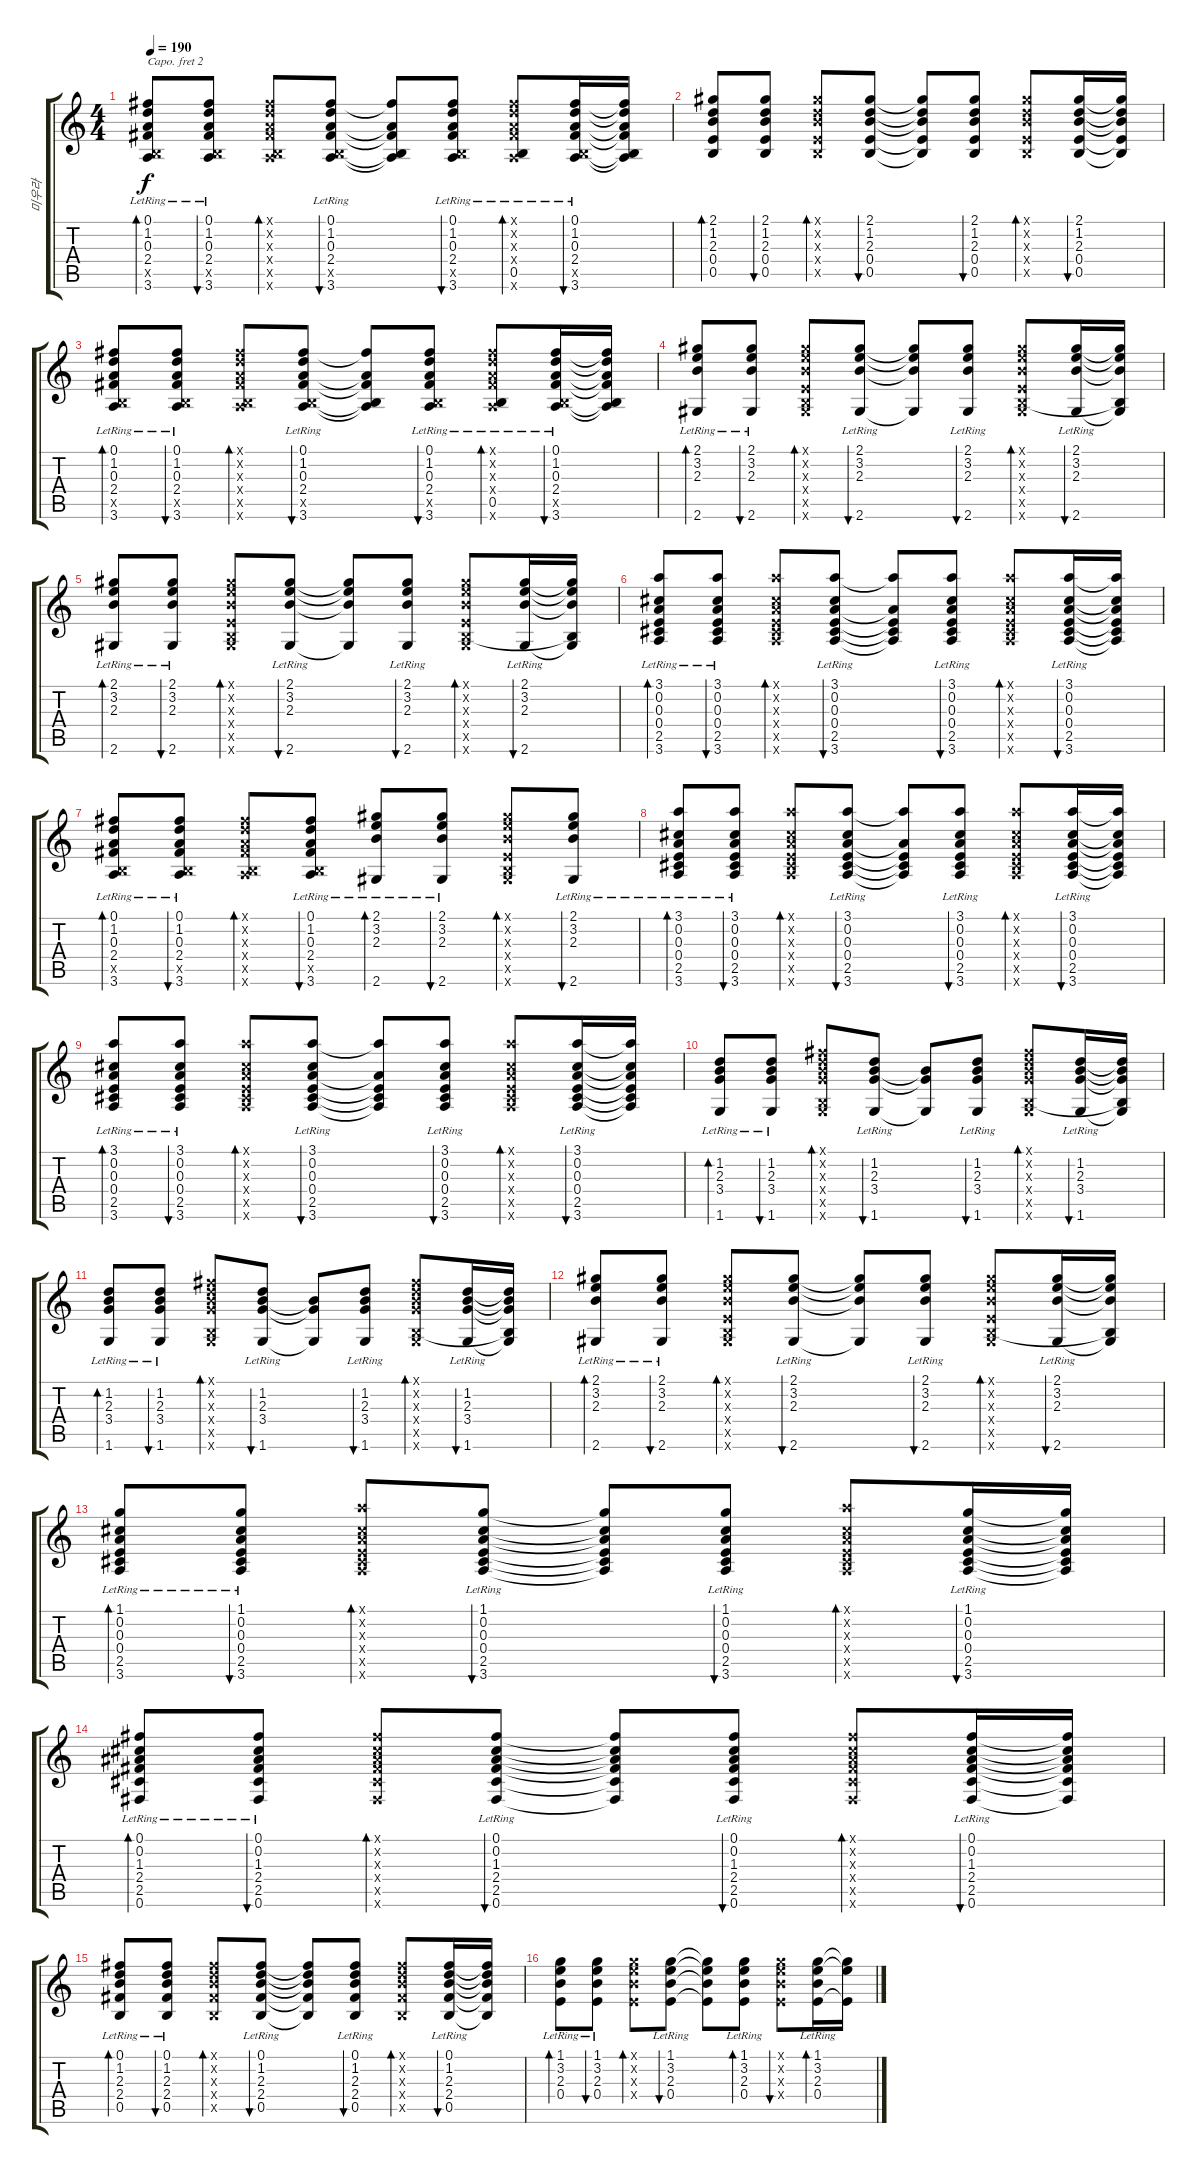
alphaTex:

\track ("미우라" "미우라") {instrument acousticguitarsteel}
\staff {score tabs}
\capo 2
\tuning (E4 B3 G3 D3 A2 E2) {hide}
\ts (4 4)
\tempo 190
\clef g2
\ks c
(0.1{lr} 1.2{lr} 0.3{lr} 2.4{lr} 0.5{x} 3.6{lr}).8{bd 60 dy f} (0.1{lr} 1.2{lr} 0.3{lr} 2.4{lr} 0.5{x} 3.6{lr}).8{bu 60} (0.1{x} 1.2{x} 0.3{x} 2.4{x} 0.5{x} 3.6{x}).8{bd 60} (0.1{lr} 1.2{lr} 0.3{lr} 2.4{lr} 0.5{x} 3.6{lr}).8{bu 60} (0.1{t} 0.3{t} 2.4{t} 0.5{t} 3.6{t}).8 (0.1{lr} 1.2{lr} 0.3{lr} 2.4{lr} 0.5{x} 3.6{lr}).8{bu 60} (0.1{x} 1.2{x} 0.3{x} 2.4{x} 0.5{lr} 3.6{x}).8{bd 60} (0.1{lr} 1.2{lr} 0.3{lr} 2.4{lr} 0.5{x} 3.6{lr}).16{bu 60} (0.1{t} 1.2{t} 0.3{t} 2.4{t} 0.5{t} 3.6{t}).16 |
(2.1 1.2 2.3 0.4 0.5).8{bd 60} (2.1 1.2 2.3 0.4 0.5).8{bu 60} (2.1{x} 1.2{x} 2.3{x} 0.4{x} 0.5{x}).8{bd 60} (2.1 1.2 2.3 0.4 0.5).8{bu 60} (2.1{t} 1.2{t} 2.3{t} 0.4{t} 0.5{t}).8 (2.1 1.2 2.3 0.4 0.5).8{bu 60} (2.1{x} 1.2{x} 2.3{x} 0.4{x} 0.5{x}).8{bd 60} (2.1 1.2 2.3 0.4 0.5).16{bu 60} (2.1{t} 1.2{t} 2.3{t} 0.4{t} 0.5{t}).16 |
(0.1{lr} 1.2{lr} 0.3{lr} 2.4{lr} 0.5{x} 3.6{lr}).8{bd 60} (0.1{lr} 1.2{lr} 0.3{lr} 2.4{lr} 0.5{x} 3.6{lr}).8{bu 60} (0.1{x} 1.2{x} 0.3{x} 2.4{x} 0.5{x} 3.6{x}).8{bd 60} (0.1{lr} 1.2{lr} 0.3{lr} 2.4{lr} 0.5{x} 3.6{lr}).8{bu 60} (0.1{t} 0.3{t} 2.4{t} 0.5{t} 3.6{t}).8 (0.1{lr} 1.2{lr} 0.3{lr} 2.4{lr} 0.5{x} 3.6{lr}).8{bu 60} (0.1{x} 1.2{x} 0.3{x} 2.4{x} 0.5{lr} 3.6{x}).8{bd 60} (0.1{lr} 1.2{lr} 0.3{lr} 2.4{lr} 0.5{x} 3.6{lr}).16{bu 60} (0.1{t} 1.2{t} 0.3{t} 2.4{t} 0.5{t} 3.6{t}).16 |
(2.1{lr} 3.2{lr} 2.3{lr} 2.6{lr}).8{bd 60} (2.1{lr} 3.2{lr} 2.3{lr} 2.6{lr}).8{bu 60} (2.1{x} 3.2{x} 2.3{x} 0.4{x} 0.5{x} 2.6{x}).8{bd 60} (2.1{lr} 3.2{lr} 2.3{lr} 2.6{lr}).8{bu 60} (2.1{t} 3.2{t} 2.3{t} 2.6{t}).8 (2.1{lr} 3.2{lr} 2.3{lr} 2.6{lr}).8{bu 60} (2.1{x} 3.2{x} 2.3{x} 0.4{x} 0.5{x} 2.6{x}).8{bd 60} (2.1{lr} 3.2{lr} 2.3{lr} 2.6{lr}).16{bu 60} (2.1{t} 3.2{t} 2.3{t} 0.5{t} 2.6{t}).16 |
(2.1{lr} 3.2{lr} 2.3{lr} 2.6{lr}).8{bd 60} (2.1{lr} 3.2{lr} 2.3{lr} 2.6{lr}).8{bu 60} (2.1{x} 3.2{x} 2.3{x} 0.4{x} 0.5{x} 2.6{x}).8{bd 60} (2.1{lr} 3.2{lr} 2.3{lr} 2.6{lr}).8{bu 60} (2.1{t} 3.2{t} 2.3{t} 2.6{t}).8 (2.1{lr} 3.2{lr} 2.3{lr} 2.6{lr}).8{bu 60} (2.1{x} 3.2{x} 2.3{x} 0.4{x} 0.5{x} 2.6{x}).8{bd 60} (2.1{lr} 3.2{lr} 2.3{lr} 2.6{lr}).16{bu 60} (2.1{t} 3.2{t} 2.3{t} 0.5{t} 2.6{t}).16 |
(3.1{lr} 0.2{lr} 0.3{lr} 0.4{lr} 2.5{lr} 3.6{lr}).8{bd 60} (3.1{lr} 0.2{lr} 0.3{lr} 0.4{lr} 2.5{lr} 3.6{lr}).8{bu 60} (3.1{x} 0.2{x} 0.3{x} 0.4{x} 2.5{x} 3.6{x}).8{bd 60} (3.1{lr} 0.2{lr} 0.3{lr} 0.4{lr} 2.5{lr} 3.6{lr}).8{bu 60} (3.1{t} 0.3{t} 0.4{t} 2.5{t} 3.6{t}).8 (3.1{lr} 0.2{lr} 0.3{lr} 0.4{lr} 2.5{lr} 3.6{lr}).8{bu 60} (3.1{x} 0.2{x} 0.3{x} 0.4{x} 2.5{x} 3.6{x}).8{bd 60} (3.1{lr} 0.2{lr} 0.3{lr} 0.4{lr} 2.5{lr} 3.6{lr}).16{bu 60} (3.1{t} 0.2{t} 0.3{t} 0.4{t} 2.5{t} 3.6{t}).16 |
(0.1{lr} 1.2{lr} 0.3{lr} 2.4{lr} 0.5{x} 3.6{lr}).8{bd 60} (0.1{lr} 1.2{lr} 0.3{lr} 2.4{lr} 0.5{x} 3.6{lr}).8{bu 60} (0.1{x} 1.2{x} 0.3{x} 2.4{x} 0.5{x} 3.6{x}).8{bd 60} (0.1{lr} 1.2{lr} 0.3{lr} 2.4{lr} 0.5{x} 3.6{lr}).8{bu 60} (2.1{lr} 3.2{lr} 2.3{lr} 2.6{lr}).8{bd 60} (2.1{lr} 3.2{lr} 2.3{lr} 2.6{lr}).8{bu 60} (2.1{x} 3.2{x} 2.3{x} 0.4{x} 0.5{x} 2.6{x}).8{bd 60} (2.1{lr} 3.2{lr} 2.3{lr} 2.6{lr}).8{bu 60} |
(3.1{lr} 0.2{lr} 0.3{lr} 0.4{lr} 2.5{lr} 3.6{lr}).8{bd 60} (3.1{lr} 0.2{lr} 0.3{lr} 0.4{lr} 2.5{lr} 3.6{lr}).8{bu 60} (3.1{x} 0.2{x} 0.3{x} 0.4{x} 2.5{x} 3.6{x}).8{bd 60} (3.1{lr} 0.2{lr} 0.3{lr} 0.4{lr} 2.5{lr} 3.6{lr}).8{bu 60} (3.1{t} 0.3{t} 0.4{t} 2.5{t} 3.6{t}).8 (3.1{lr} 0.2{lr} 0.3{lr} 0.4{lr} 2.5{lr} 3.6{lr}).8{bu 60} (3.1{x} 0.2{x} 0.3{x} 0.4{x} 2.5{x} 3.6{x}).8{bd 60} (3.1{lr} 0.2{lr} 0.3{lr} 0.4{lr} 2.5{lr} 3.6{lr}).16{bu 60} (3.1{t} 0.2{t} 0.3{t} 0.4{t} 2.5{t} 3.6{t}).16 |
(3.1{lr} 0.2{lr} 0.3{lr} 0.4{lr} 2.5{lr} 3.6{lr}).8{bd 60} (3.1{lr} 0.2{lr} 0.3{lr} 0.4{lr} 2.5{lr} 3.6{lr}).8{bu 60} (3.1{x} 0.2{x} 0.3{x} 0.4{x} 2.5{x} 3.6{x}).8{bd 60} (3.1{lr} 0.2{lr} 0.3{lr} 0.4{lr} 2.5{lr} 3.6{lr}).8{bu 60} (3.1{t} 0.3{t} 0.4{t} 2.5{t} 3.6{t}).8 (3.1{lr} 0.2{lr} 0.3{lr} 0.4{lr} 2.5{lr} 3.6{lr}).8{bu 60} (3.1{x} 0.2{x} 0.3{x} 0.4{x} 2.5{x} 3.6{x}).8{bd 60} (3.1{lr} 0.2{lr} 0.3{lr} 0.4{lr} 2.5{lr} 3.6{lr}).16{bu 60} (3.1{t} 0.2{t} 0.3{t} 0.4{t} 2.5{t} 3.6{t}).16 |
(1.2{lr} 2.3{lr} 3.4{lr} 1.6{lr}).8{bd 60} (1.2{lr} 2.3{lr} 3.4{lr} 1.6{lr}).8{bu 60} (0.1{x} 1.2{x} 2.3{x} 3.4{x} 0.5{x} 1.6{x}).8{bd 60} (1.2{lr} 2.3{lr} 3.4{lr} 1.6{lr}).8{bu 60} (2.3{t} 3.4{t} 1.6{t}).8 (1.2{lr} 2.3{lr} 3.4{lr} 1.6{lr}).8{bu 60} (0.1{x} 1.2{x} 2.3{x} 3.4{x} 0.5{x} 1.6{x}).8{bd 60} (1.2{lr} 2.3{lr} 3.4{lr} 1.6{lr}).16{bu 60} (1.2{t} 2.3{t} 3.4{t} 0.5{t} 1.6{t}).16 |
(1.2{lr} 2.3{lr} 3.4{lr} 1.6{lr}).8{bd 60} (1.2{lr} 2.3{lr} 3.4{lr} 1.6{lr}).8{bu 60} (0.1{x} 1.2{x} 2.3{x} 3.4{x} 0.5{x} 1.6{x}).8{bd 60} (1.2{lr} 2.3{lr} 3.4{lr} 1.6{lr}).8{bu 60} (2.3{t} 3.4{t} 1.6{t}).8 (1.2{lr} 2.3{lr} 3.4{lr} 1.6{lr}).8{bu 60} (0.1{x} 1.2{x} 2.3{x} 3.4{x} 0.5{x} 1.6{x}).8{bd 60} (1.2{lr} 2.3{lr} 3.4{lr} 1.6{lr}).16{bu 60} (1.2{t} 2.3{t} 3.4{t} 0.5{t} 1.6{t}).16 |
(2.1{lr} 3.2{lr} 2.3{lr} 2.6{lr}).8{bd 60} (2.1{lr} 3.2{lr} 2.3{lr} 2.6{lr}).8{bu 60} (2.1{x} 3.2{x} 2.3{x} 0.4{x} 0.5{x} 2.6{x}).8{bd 60} (2.1{lr} 3.2{lr} 2.3{lr} 2.6{lr}).8{bu 60} (2.1{t} 3.2{t} 2.3{t} 2.6{t}).8 (2.1{lr} 3.2{lr} 2.3{lr} 2.6{lr}).8{bu 60} (2.1{x} 3.2{x} 2.3{x} 0.4{x} 0.5{x} 2.6{x}).8{bd 60} (2.1{lr} 3.2{lr} 2.3{lr} 2.6{lr}).16{bu 60} (2.1{t} 3.2{t} 2.3{t} 0.5{t} 2.6{t}).16 |
(1.1{lr} 0.2{lr} 0.3{lr} 0.4{lr} 2.5{lr} 3.6{lr}).8{bd 60} (1.1{lr} 0.2{lr} 0.3{lr} 0.4{lr} 2.5{lr} 3.6{lr}).8{bu 60} (3.1{x} 0.2{x} 0.3{x} 0.4{x} 2.5{x} 3.6{x}).8{bd 60} (1.1{lr} 0.2{lr} 0.3{lr} 0.4{lr} 2.5{lr} 3.6{lr}).8{bu 60} (1.1{t} 0.2{t} 0.3{t} 0.4{t} 2.5{t} 3.6{t}).8 (1.1{lr} 0.2{lr} 0.3{lr} 0.4{lr} 2.5{lr} 3.6{lr}).8{bu 60} (3.1{x} 0.2{x} 0.3{x} 0.4{x} 2.5{x} 3.6{x}).8{bd 60} (1.1{lr} 0.2{lr} 0.3{lr} 0.4{lr} 2.5{lr} 3.6{lr}).16{bu 60} (1.1{t} 0.2{t} 0.3{t} 0.4{t} 2.5{t} 3.6{t}).16 |
(0.1{lr} 0.2{lr} 1.3{lr} 2.4{lr} 2.5{lr} 0.6{lr}).8{bd 60} (0.1{lr} 0.2{lr} 1.3{lr} 2.4{lr} 2.5{lr} 0.6{lr}).8{bu 60} (0.1{x} 0.2{x} 1.3{x} 2.4{x} 2.5{x} 0.6{x}).8{bd 60} (0.1{lr} 0.2{lr} 1.3{lr} 2.4{lr} 2.5{lr} 0.6{lr}).8{bu 60} (0.1{t} 0.2{t} 1.3{t} 2.4{t} 2.5{t} 0.6{t}).8 (0.1{lr} 0.2{lr} 1.3{lr} 2.4{lr} 2.5{lr} 0.6{lr}).8{bu 60} (0.1{x} 0.2{x} 1.3{x} 2.4{x} 2.5{x} 0.6{x}).8{bd 60} (0.1{lr} 0.2{lr} 1.3{lr} 2.4{lr} 2.5{lr} 0.6{lr}).16{bu 60} (0.1{t} 0.2{t} 1.3{t} 2.4{t} 2.5{t} 0.6{t}).16 |
(0.1{lr} 1.2{lr} 2.3{lr} 2.4{lr} 0.5{lr}).8{bd 60} (0.1{lr} 1.2{lr} 2.3{lr} 2.4{lr} 0.5{lr}).8{bu 60} (0.1{x} 1.2{x} 2.3{x} 2.4{x} 0.5{x}).8{bd 60} (0.1{lr} 1.2{lr} 2.3{lr} 2.4{lr} 0.5{lr}).8{bu 60} (0.1{t} 1.2{t} 2.3{t} 2.4{t} 0.5{t}).8 (0.1{lr} 1.2{lr} 2.3{lr} 2.4{lr} 0.5{lr}).8{bu 60} (0.1{x} 1.2{x} 2.3{x} 2.4{x} 0.5{x}).8{bd 60} (0.1{lr} 1.2{lr} 2.3{lr} 2.4{lr} 0.5{lr}).16{bu 60} (0.1{t} 1.2{t} 2.3{t} 2.4{t} 0.5{t}).16 |
(1.1{lr} 3.2{lr} 2.3{lr} 0.4{lr}).8{bd 60} (1.1{lr} 3.2{lr} 2.3{lr} 0.4{lr}).8{bu 60} (1.1{x} 3.2{x} 2.3{x} 0.4{x}).8{bd 60} (1.1{lr} 3.2{lr} 2.3{lr} 0.4{lr}).8{bu 60} (1.1{t} 3.2{t} 2.3{t} 0.4{t}).8 (1.1{lr} 3.2{lr} 2.3{lr} 0.4{lr}).8{bd 60} (1.1{x} 3.2{x} 2.3{x} 0.4{x}).8{bu 60} (1.1{lr} 3.2{lr} 2.3{lr} 0.4{lr}).16{bd 60} (1.1{t} 3.2{t} 0.4{t}).16
